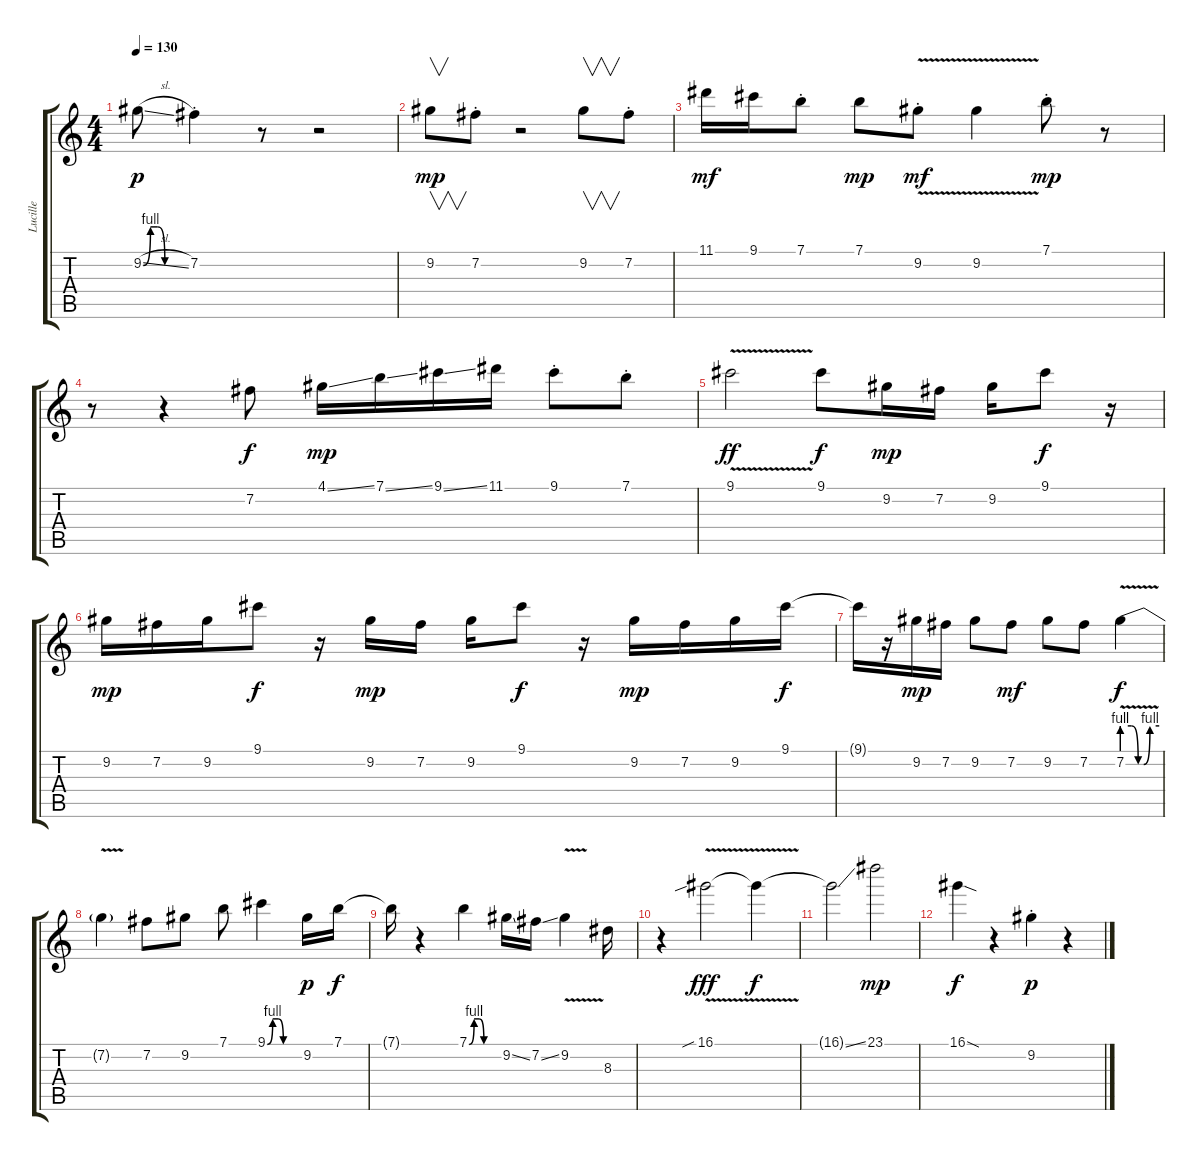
\track ("Lucille" "Lucille") {instrument electricguitarclean}
\staff {score tabs}
\tuning (E4 B3 G3 D3 A2 E2) {hide}
\ts (4 4)
\tempo 130
\clef g2
\ks c
9.2{be (custom 0 0 10 4 20 4 30 0 60 0) sl}.8{dy p} 7.2{st}.4 r.8 r.2 |
9.2.8{v dy mp} 7.2{st}.8 r.2 9.2.8{v} 7.2{st}.8 |
11.1.16{dy mf} 9.1.16 7.1{st}.8 7.1.8{dy mp} 9.2{v st}.8{dy mf} 9.2{v}.4 7.1{st}.8{dy mp} r.8 |
r.8 r.4 7.2.8{dy f} 4.1{ss}.16{dy mp} 7.1{ss}.16 9.1{ss}.16 11.1.16 9.1{st}.8 7.1{st}.8 |
9.1{v}.2{dy ff} 9.1.8{dy f} 9.2.16{dy mp} 7.2.16 9.2.16 9.1.8{dy f} r.16 |
9.2.16{dy mp} 7.2.16 9.2.16 9.1.8{dy f} r.16 9.2.16{dy mp} 7.2.16 9.2.16 9.1.8{dy f} r.16 9.2.16{dy mp} 7.2.16 9.2.16 9.1.16{dy f} |
9.1{t}.16 r.16 9.2.16{dy mp} 7.2.16 9.2.8 7.2.8{dy mf} 9.2.8 7.2.8 7.2{be (custom 0 4 15 4 26 0 35 0 45 4 60 4) v}.4{dy f} |
7.2{t}.4 7.2.8 9.2.8 7.1.8 9.1{be (custom 0 0 10 4 20 4 30 0 60 0)}.4 9.2.16{dy p} 7.1.16{dy f} |
7.1{t}.16 r.4 7.1{be (custom 0 0 10 4 20 4 30 0 60 0)}.4 9.2{ss}.16 7.2{ss}.16 9.2{v}.4 8.3.16 |
r.4 16.1{v sib}.2{dy fff} 16.1{t}.4{dy f} |
16.1{ss t}.2 23.1.2{dy mp} |
16.1{sod}.4{dy f} r.4 9.2{st}.4{dy p} r.4
